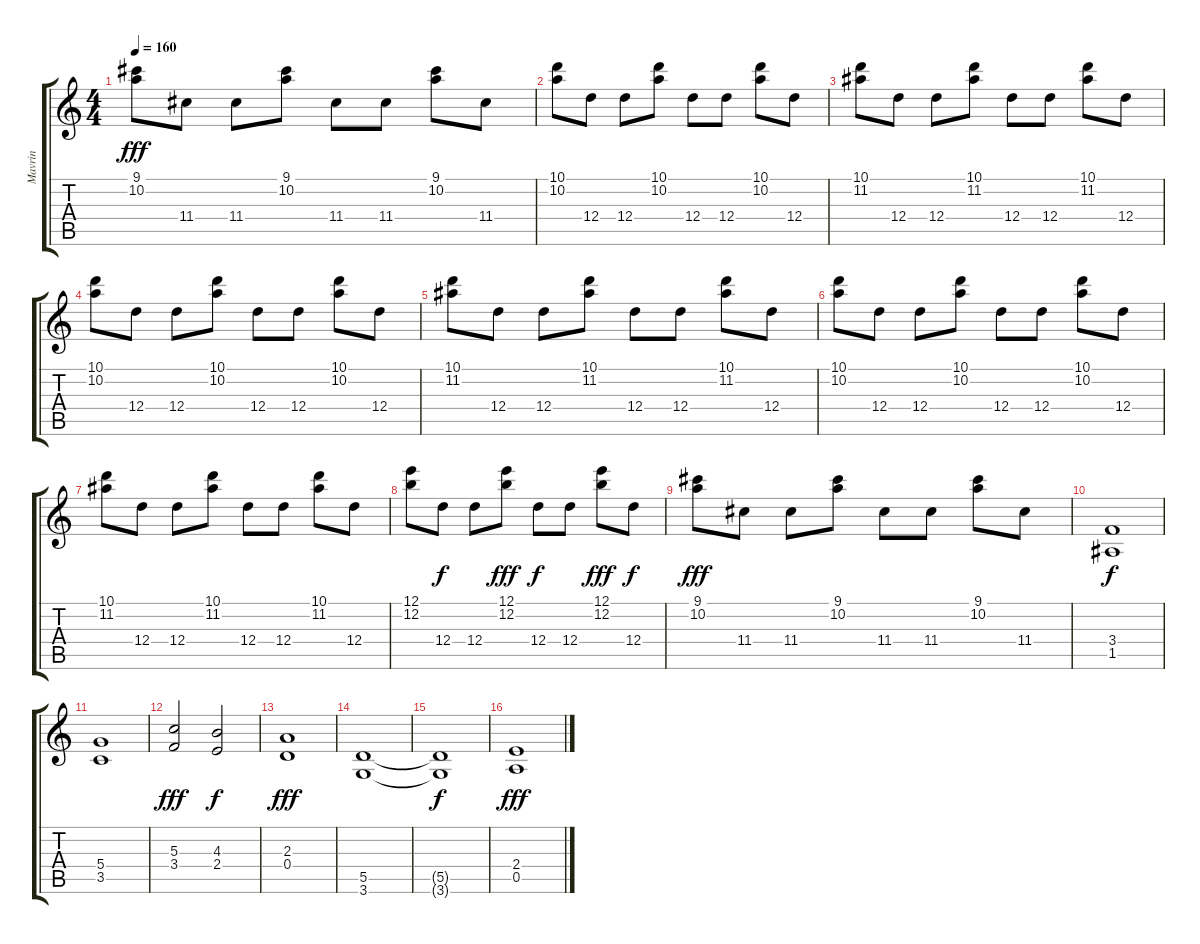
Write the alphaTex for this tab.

\track ("Mavrin" "Mavrin") {instrument overdrivenguitar}
\staff {score tabs}
\tuning (E4 B3 G3 D3 A2 E2) {hide}
\ts (4 4)
\tempo 160
\clef g2
\ks c
(9.1 10.2).8{dy fff} 11.4.8 11.4.8 (9.1 10.2).8 11.4.8 11.4.8 (9.1 10.2).8 11.4.8 |
(10.1 10.2).8 12.4.8 12.4.8 (10.1 10.2).8 12.4.8 12.4.8 (10.1 10.2).8 12.4.8 |
(10.1 11.2).8 12.4.8 12.4.8 (10.1 11.2).8 12.4.8 12.4.8 (10.1 11.2).8 12.4.8 |
(10.1 10.2).8 12.4.8 12.4.8 (10.1 10.2).8 12.4.8 12.4.8 (10.1 10.2).8 12.4.8 |
(10.1 11.2).8 12.4.8 12.4.8 (10.1 11.2).8 12.4.8 12.4.8 (10.1 11.2).8 12.4.8 |
(10.1 10.2).8 12.4.8 12.4.8 (10.1 10.2).8 12.4.8 12.4.8 (10.1 10.2).8 12.4.8 |
(10.1 11.2).8 12.4.8 12.4.8 (10.1 11.2).8 12.4.8 12.4.8 (10.1 11.2).8 12.4.8 |
(12.1 12.2).8 12.4.8{dy f} 12.4.8 (12.1 12.2).8{dy fff} 12.4.8{dy f} 12.4.8 (12.1 12.2).8{dy fff} 12.4.8{dy f} |
(9.1 10.2).8{dy fff} 11.4.8 11.4.8 (9.1 10.2).8 11.4.8 11.4.8 (9.1 10.2).8 11.4.8 |
(3.4 1.5).1{dy f volume 10} |
(5.4 3.5).1 |
(5.3 3.4).2{dy fff} (4.3 2.4).2{dy f} |
(2.3 0.4).1{dy fff} |
(5.5 3.6).1 |
(5.5{t} 3.6{t}).1{dy f} |
(2.4 0.5).1{dy fff}
